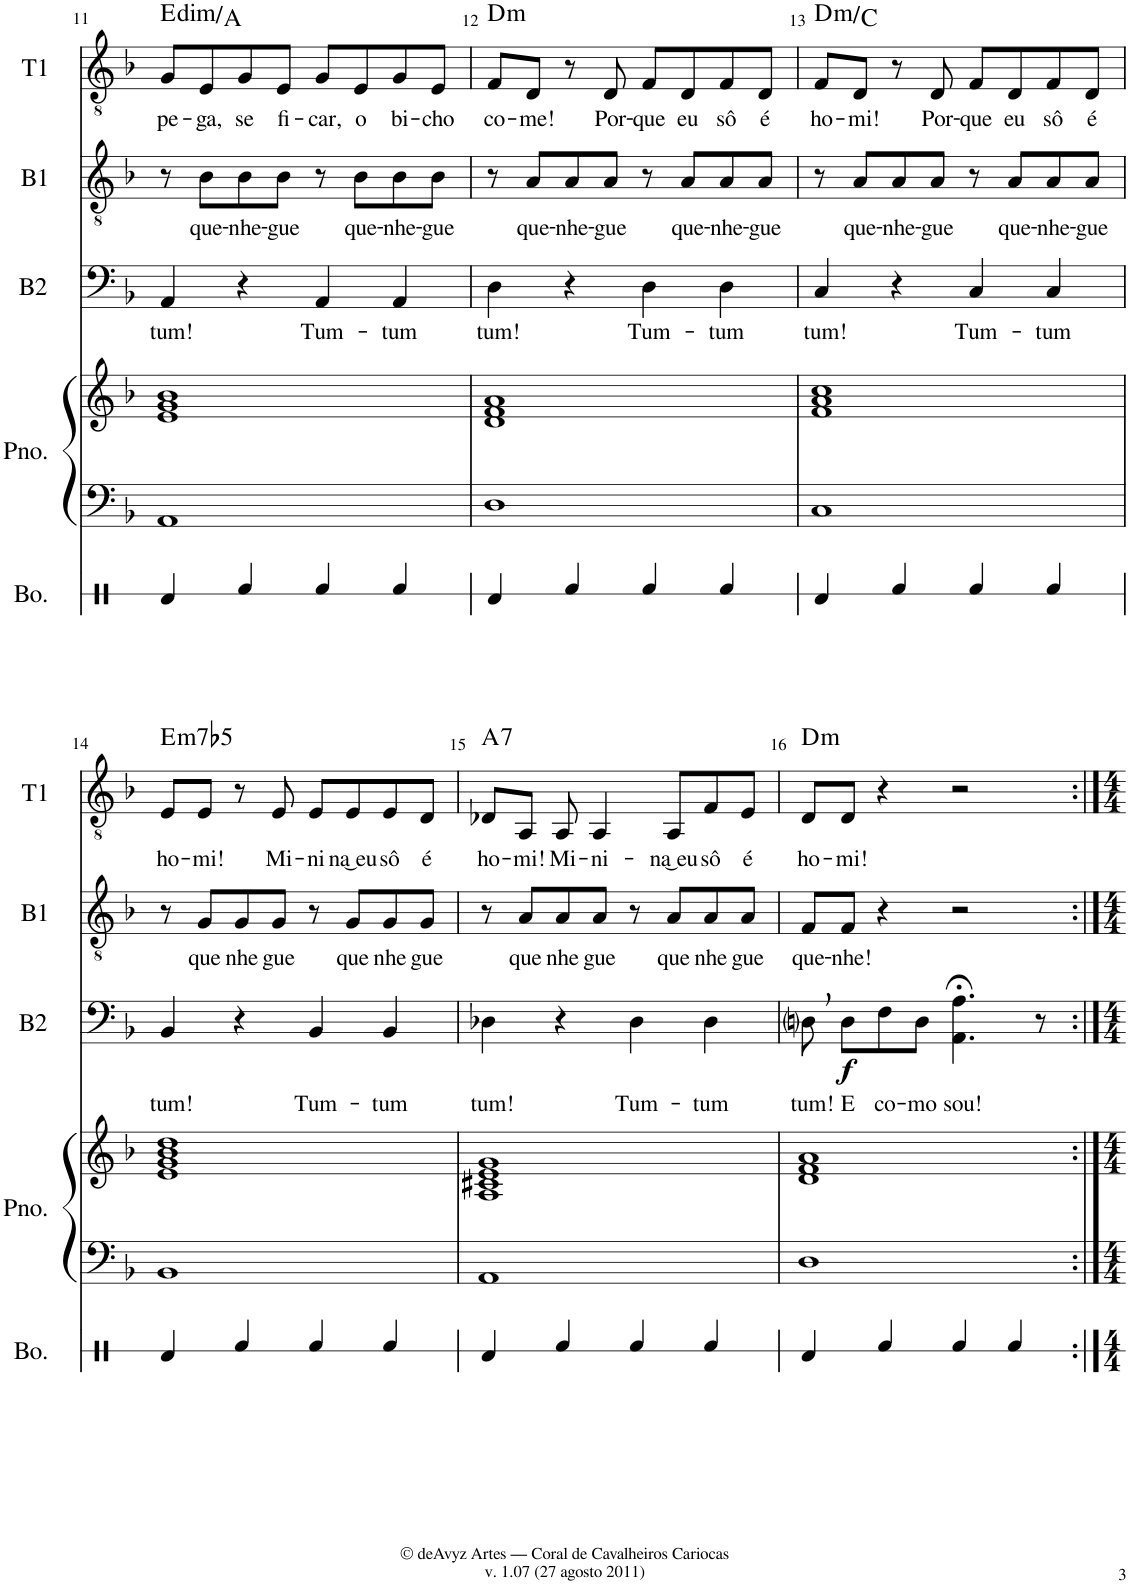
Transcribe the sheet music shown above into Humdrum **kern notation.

**kern	**kern	**kern	**kern	**text	**dynam	**kern	**text	**kern	**text	**harte
*part5	*part4	*part4	*part3	*part3	*part3	*part2	*part2	*part1	*part1	*part1
*staff6	*staff5	*staff4	*staff3	*staff3	*staff3	*staff2	*staff2	*staff1	*staff1	*
*I"Bongos	*I"Piano	*	*I"Baixo	*	*	*I"Barítono	*	*I"Tenor	*	*
*I'Bo.	*I'Pno.	*	*I'B2	*	*	*I'B1	*	*I'T1	*	*
!!LO:PB:g=z
*clefX	*clefF4	*clefG2	*clefF4	*	*	*clefGv2	*	*clefGv2	*	*
*k[]	*k[b-]	*k[b-]	*k[b-]	*	*	*k[b-]	*	*k[b-]	*	*
*M4/4	*M4/4	*M4/4	*M4/4	*	*	*M4/4	*	*M4/4	*	*
=11	=11	=11	=11	=11	=11	=11	=11	=11	=11	=11
!	!	!	!	!LO:LY:b	!	!	!	!	!LO:LY:b	!LO:H:kt=dim
4Rd/	1AA	1e 1g 1b-	4AA/	tum!	.	8r	.	8G/L	pe-	E:dim/4
!	!	!	!	!	!	!	!LO:LY:b	!	!LO:LY:b	!
.	.	.	.	.	.	8B-\L	que-	8E/	-ga,	.
!	!	!	!	!	!	!	!LO:LY:b	!	!LO:LY:b	!
4Rf/	.	.	4r	.	.	8B-\	-nhe-	8G/	se	.
!	!	!	!	!	!	!	!LO:LY:b	!	!LO:LY:b	!
.	.	.	.	.	.	8B-\J	-gue	8E/J	fi-	.
!	!	!	!	!LO:LY:b	!	!	!	!	!LO:LY:b	!
4Rf/	.	.	4AA/	Tum-	.	8r	.	8G/L	-car,	.
!	!	!	!	!	!	!	!LO:LY:b	!	!LO:LY:b	!
.	.	.	.	.	.	8B-\L	que-	8E/	o	.
!	!	!	!	!LO:LY:b	!	!	!LO:LY:b	!	!LO:LY:b	!
4Rf/	.	.	4AA/	-tum	.	8B-\	-nhe-	8G/	bi-	.
!	!	!	!	!	!	!	!LO:LY:b	!	!LO:LY:b	!
.	.	.	.	.	.	8B-\J	-gue	8E/J	-cho	.
=12	=12	=12	=12	=12	=12	=12	=12	=12	=12	=12
!	!	!	!	!LO:LY:b	!	!	!	!	!LO:LY:b	!LO:H:kt=m
4Rd/	1D	1d 1f 1a	4D\	tum!	.	8r	.	8F/L	co-	D:min
!	!	!	!	!	!	!	!LO:LY:b	!	!LO:LY:b	!
.	.	.	.	.	.	8A/L	que-	8D/J	-me!	.
!	!	!	!	!	!	!	!LO:LY:b	!	!	!
4Rf/	.	.	4r	.	.	8A/	-nhe-	8r	.	.
!	!	!	!	!	!	!	!LO:LY:b	!	!LO:LY:b	!
.	.	.	.	.	.	8A/J	-gue	8D/	Por-	.
!	!	!	!	!LO:LY:b	!	!	!	!	!LO:LY:b	!
4Rf/	.	.	4D\	Tum-	.	8r	.	8F/L	-que	.
!	!	!	!	!	!	!	!LO:LY:b	!	!LO:LY:b	!
.	.	.	.	.	.	8A/L	que-	8D/	eu	.
!	!	!	!	!LO:LY:b	!	!	!LO:LY:b	!	!LO:LY:b	!
4Rf/	.	.	4D\	-tum	.	8A/	-nhe-	8F/	sô	.
!	!	!	!	!	!	!	!LO:LY:b	!	!LO:LY:b	!
.	.	.	.	.	.	8A/J	-gue	8D/J	é	.
=13	=13	=13	=13	=13	=13	=13	=13	=13	=13	=13
!	!	!	!	!LO:LY:b	!	!	!	!	!LO:LY:b	!LO:H:kt=m
4Rd/	1C	1f 1a 1cc	4C/	tum!	.	8r	.	8F/L	ho-	D:min/b7
!	!	!	!	!	!	!	!LO:LY:b	!	!LO:LY:b	!
.	.	.	.	.	.	8A/L	que-	8D/J	-mi!	.
!	!	!	!	!	!	!	!LO:LY:b	!	!	!
4Rf/	.	.	4r	.	.	8A/	-nhe-	8r	.	.
!	!	!	!	!	!	!	!LO:LY:b	!	!LO:LY:b	!
.	.	.	.	.	.	8A/J	-gue	8D/	Por-	.
!	!	!	!	!LO:LY:b	!	!	!	!	!LO:LY:b	!
4Rf/	.	.	4C/	Tum-	.	8r	.	8F/L	-que	.
!	!	!	!	!	!	!	!LO:LY:b	!	!LO:LY:b	!
.	.	.	.	.	.	8A/L	que-	8D/	eu	.
!	!	!	!	!LO:LY:b	!	!	!LO:LY:b	!	!LO:LY:b	!
4Rf/	.	.	4C/	-tum	.	8A/	-nhe-	8F/	sô	.
!	!	!	!	!	!	!	!LO:LY:b	!	!LO:LY:b	!
.	.	.	.	.	.	8A/J	-gue	8D/J	é	.
!!LO:LB:g=z
=14	=14	=14	=14	=14	=14	=14	=14	=14	=14	=14
!	!	!	!	!LO:LY:b	!	!	!	!	!LO:LY:b	!LO:H:kt=m7b5
4Rd/	1BB-	1e 1g 1b- 1dd	4BB-/	tum!	.	8r	.	8E/L	ho-	E:hdim7
!	!	!	!	!	!	!	!LO:LY:b	!	!LO:LY:b	!
.	.	.	.	.	.	8G/L	que-	8E/J	-mi!	.
!	!	!	!	!	!	!	!LO:LY:b	!	!	!
4Rf/	.	.	4r	.	.	8G/	-nhe-	8r	.	.
!	!	!	!	!	!	!	!LO:LY:b	!	!LO:LY:b	!
.	.	.	.	.	.	8G/J	-gue	8E/	Mi-	.
!	!	!	!	!LO:LY:b	!	!	!	!	!LO:LY:b	!
4Rf/	.	.	4BB-/	Tum-	.	8r	.	8E/L	-ni-	.
!	!	!	!	!	!	!	!LO:LY:b	!	!LO:LY:b	!
.	.	.	.	.	.	8G/L	que-	8E/	-na͜ eu	.
!	!	!	!	!LO:LY:b	!	!	!LO:LY:b	!	!LO:LY:b	!
4Rf/	.	.	4BB-/	-tum	.	8G/	-nhe-	8E/	sô	.
!	!	!	!	!	!	!	!LO:LY:b	!	!LO:LY:b	!
.	.	.	.	.	.	8G/J	-gue	8D/J	é	.
=15	=15	=15	=15	=15	=15	=15	=15	=15	=15	=15
!	!	!	!	!LO:LY:b	!	!	!	!	!LO:LY:b	!LO:H:kt=7
4Rd/	1AA	1A 1c#X 1e 1g	4D-X\	tum!	.	8r	.	8D-X/L	ho-	A:7
!	!	!	!	!	!	!	!LO:LY:b	!	!LO:LY:b	!
.	.	.	.	.	.	8A/L	que-	8AA/J	-mi!	.
!	!	!	!	!	!	!	!LO:LY:b	!	!LO:LY:b	!
4Rf/	.	.	4r	.	.	8A/	-nhe-	8AA/	Mi-	.
!	!	!	!	!	!	!	!LO:LY:b	!	!LO:LY:b	!
.	.	.	.	.	.	8A/J	-gue	4AA/	-ni-	.
!	!	!	!	!LO:LY:b	!	!	!	!	!	!
4Rf/	.	.	4D-\	Tum-	.	8r	.	.	.	.
!	!	!	!	!	!	!	!LO:LY:b	!	!LO:LY:b	!
.	.	.	.	.	.	8A/L	que-	8AA/L	-na͜ eu	.
!	!	!	!	!LO:LY:b	!	!	!LO:LY:b	!	!LO:LY:b	!
4Rf/	.	.	4D-\	-tum	.	8A/	-nhe-	8F/	sô	.
!	!	!	!	!	!	!	!LO:LY:b	!	!LO:LY:b	!
.	.	.	.	.	.	8A/J	-gue	8E/J	é	.
=16	=16	=16	=16	=16	=16	=16	=16	=16	=16	=16
!	!	!	!	!LO:LY:b	!	!	!LO:LY:b	!	!LO:LY:b	!LO:H:kt=m
4Rd/	1D	1d 1f 1a	8Dni,\	tum!	.	8F/L	que-	8D/L	ho-	D:min
!	!	!	!	!LO:LY:b	!LO:DY:b	!	!LO:LY:b	!	!LO:LY:b	!
.	.	.	8D\L	E	f	8F/J	-nhe!	8D/J	-mi!	.
!	!	!	!	!LO:LY:b	!	!	!	!	!	!
4Rf/	.	.	8F\	co-	.	4r	.	4r	.	.
!	!	!	!	!LO:LY:b	!	!	!	!	!	!
.	.	.	8D\J	-mo	.	.	.	.	.	.
!	!	!	!	!LO:LY:b	!	!	!	!	!	!
4Rf/	.	.	4.AA\;< 4.A\;<	sou!	.	2r	.	2r	.	.
4Rf/	.	.	.	.	.	.	.	.	.	.
.	.	.	8r	.	.	.	.	.	.	.
=:|!	=:|!	=:|!	=:|!	=:|!	=:|!	=:|!	=:|!	=:|!	=:|!	=:|!
*-	*-	*-	*-	*-	*-	*-	*-	*-	*-	*-
